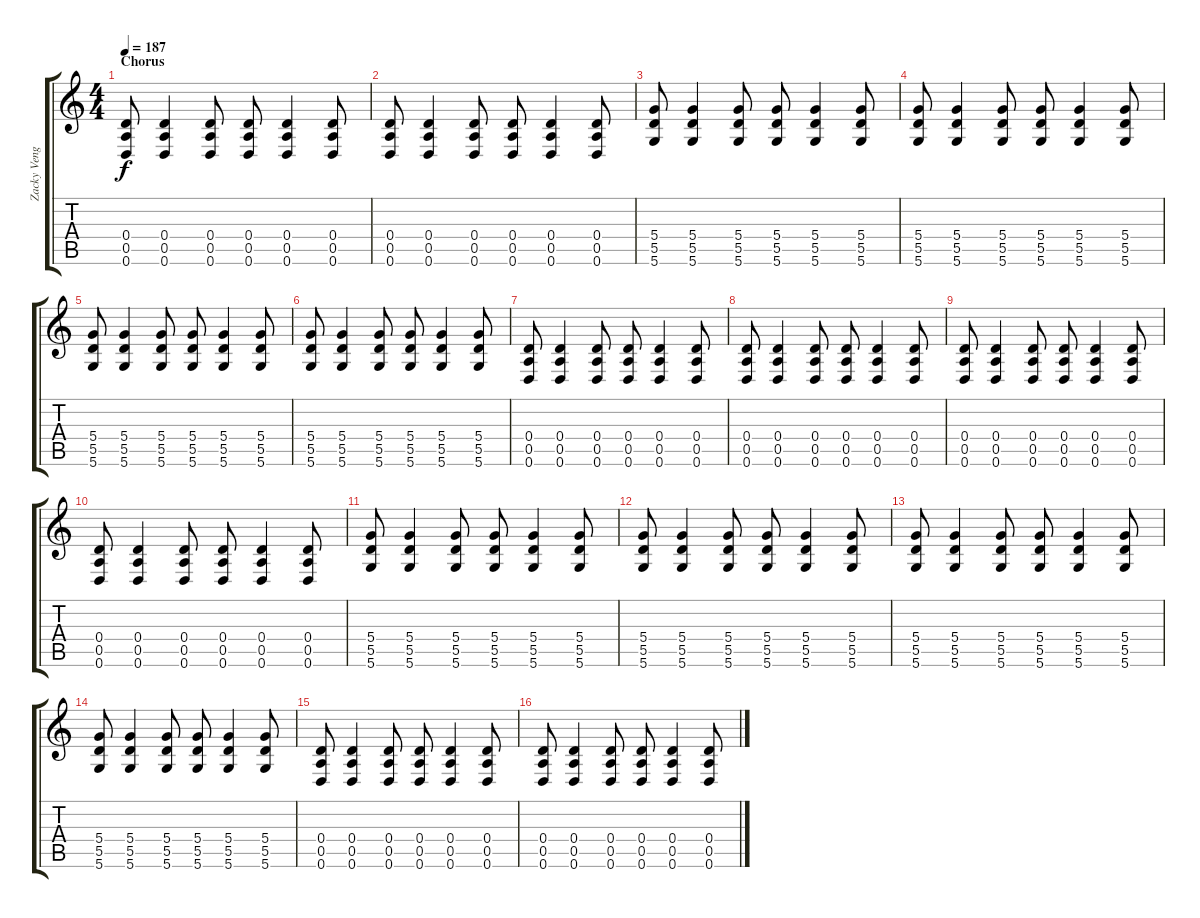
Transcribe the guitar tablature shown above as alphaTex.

\track ("Zacky Vengeance (Rhythm)" "Zacky Veng") {instrument distortionguitar}
\staff {score tabs}
\tuning (E4 B3 G3 D3 A2 D2) {hide}
\ts (4 4)
\section ("" "Chorus")
\tempo 187
\clef g2
\ks c
(0.4 0.5 0.6).8{dy f} (0.4 0.5 0.6).4 (0.4 0.5 0.6).8 (0.4 0.5 0.6).8 (0.4 0.5 0.6).4 (0.4 0.5 0.6).8 |
(0.4 0.5 0.6).8 (0.4 0.5 0.6).4 (0.4 0.5 0.6).8 (0.4 0.5 0.6).8 (0.4 0.5 0.6).4 (0.4 0.5 0.6).8 |
(5.4 5.5 5.6).8 (5.4 5.5 5.6).4 (5.4 5.5 5.6).8 (5.4 5.5 5.6).8 (5.4 5.5 5.6).4 (5.4 5.5 5.6).8 |
(5.4 5.5 5.6).8 (5.4 5.5 5.6).4 (5.4 5.5 5.6).8 (5.4 5.5 5.6).8 (5.4 5.5 5.6).4 (5.4 5.5 5.6).8 |
(5.4 5.5 5.6).8 (5.4 5.5 5.6).4 (5.4 5.5 5.6).8 (5.4 5.5 5.6).8 (5.4 5.5 5.6).4 (5.4 5.5 5.6).8 |
(5.4 5.5 5.6).8 (5.4 5.5 5.6).4 (5.4 5.5 5.6).8 (5.4 5.5 5.6).8 (5.4 5.5 5.6).4 (5.4 5.5 5.6).8 |
(0.4 0.5 0.6).8 (0.4 0.5 0.6).4 (0.4 0.5 0.6).8 (0.4 0.5 0.6).8 (0.4 0.5 0.6).4 (0.4 0.5 0.6).8 |
(0.4 0.5 0.6).8 (0.4 0.5 0.6).4 (0.4 0.5 0.6).8 (0.4 0.5 0.6).8 (0.4 0.5 0.6).4 (0.4 0.5 0.6).8 |
(0.4 0.5 0.6).8 (0.4 0.5 0.6).4 (0.4 0.5 0.6).8 (0.4 0.5 0.6).8 (0.4 0.5 0.6).4 (0.4 0.5 0.6).8 |
(0.4 0.5 0.6).8 (0.4 0.5 0.6).4 (0.4 0.5 0.6).8 (0.4 0.5 0.6).8 (0.4 0.5 0.6).4 (0.4 0.5 0.6).8 |
(5.4 5.5 5.6).8 (5.4 5.5 5.6).4 (5.4 5.5 5.6).8 (5.4 5.5 5.6).8 (5.4 5.5 5.6).4 (5.4 5.5 5.6).8 |
(5.4 5.5 5.6).8 (5.4 5.5 5.6).4 (5.4 5.5 5.6).8 (5.4 5.5 5.6).8 (5.4 5.5 5.6).4 (5.4 5.5 5.6).8 |
(5.4 5.5 5.6).8 (5.4 5.5 5.6).4 (5.4 5.5 5.6).8 (5.4 5.5 5.6).8 (5.4 5.5 5.6).4 (5.4 5.5 5.6).8 |
(5.4 5.5 5.6).8 (5.4 5.5 5.6).4 (5.4 5.5 5.6).8 (5.4 5.5 5.6).8 (5.4 5.5 5.6).4 (5.4 5.5 5.6).8 |
(0.4 0.5 0.6).8 (0.4 0.5 0.6).4 (0.4 0.5 0.6).8 (0.4 0.5 0.6).8 (0.4 0.5 0.6).4 (0.4 0.5 0.6).8 |
(0.4 0.5 0.6).8 (0.4 0.5 0.6).4 (0.4 0.5 0.6).8 (0.4 0.5 0.6).8 (0.4 0.5 0.6).4 (0.4 0.5 0.6).8
